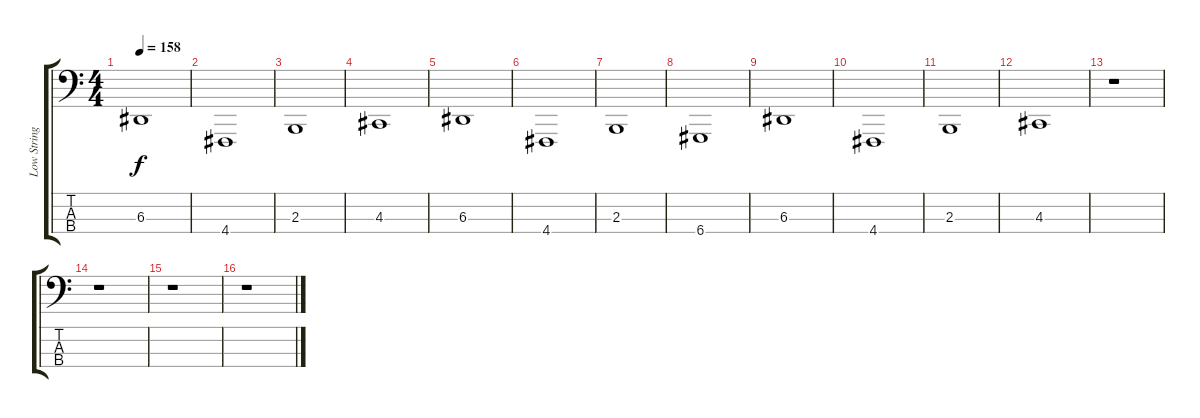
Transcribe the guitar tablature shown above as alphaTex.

\track ("Low Strings ~ Effect" "Low String") {instrument synthstrings1}
\staff {score tabs}
\tuning (G2 D2 A1 D1) {hide}
\ts (4 4)
\tempo 158
\clef f4
\ks c
6.3.1{dy f} |
4.4.1 |
2.3.1 |
4.3.1 |
6.3.1 |
4.4.1 |
2.3.1 |
6.4.1 |
6.3.1 |
4.4.1 |
2.3.1 |
4.3.1 |
r.1 |
r.1 |
r.1 |
r.1
